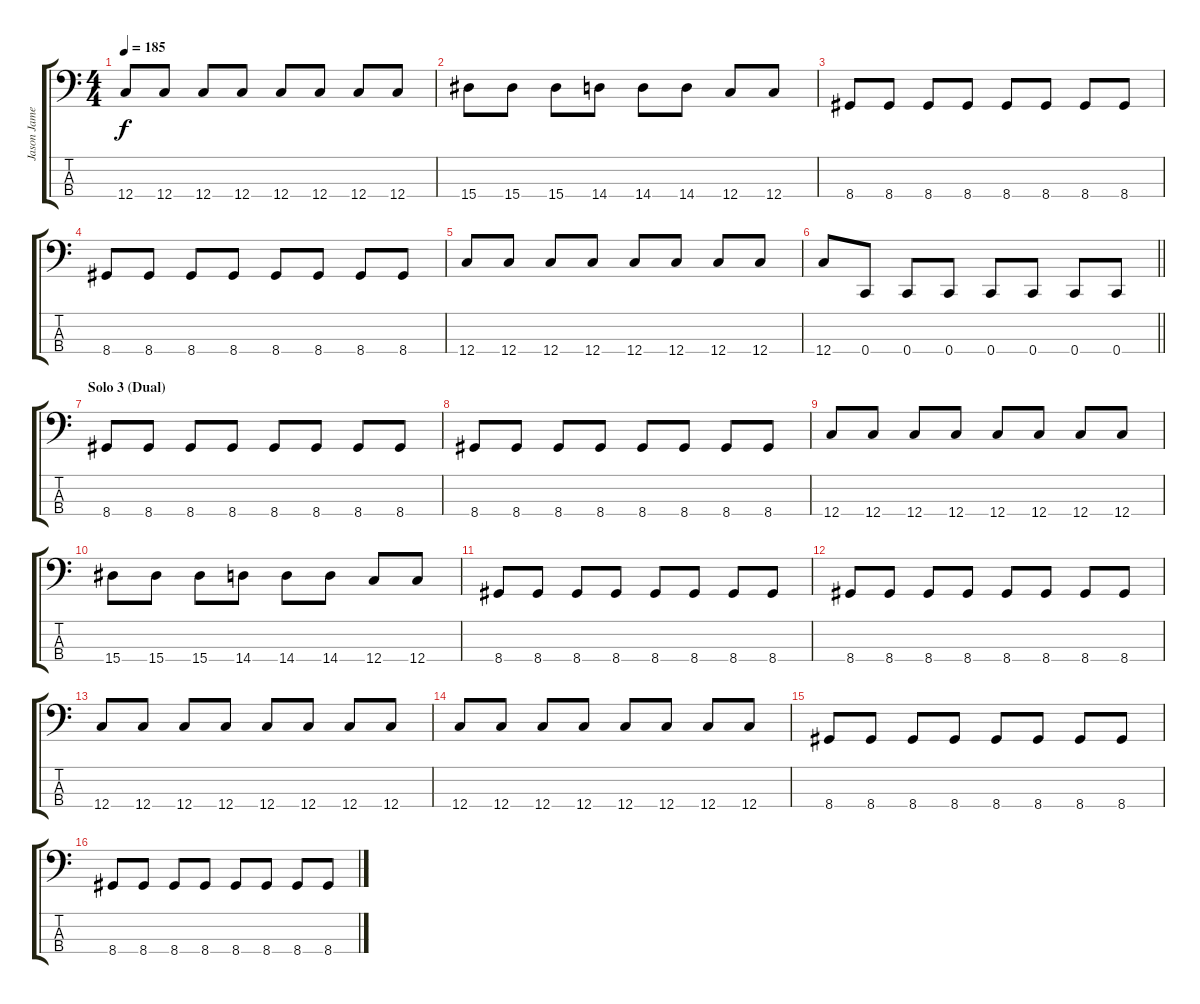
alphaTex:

\track ("Jason James (Jay)" "Jason Jame") {instrument electricbassfinger}
\staff {score tabs}
\tuning (F2 C2 G1 C1) {hide}
\ts (4 4)
\tempo 185
\clef f4
\ks c
12.4.8{dy f} 12.4.8 12.4.8 12.4.8 12.4.8 12.4.8 12.4.8 12.4.8 |
15.4.8 15.4.8 15.4.8 14.4.8 14.4.8 14.4.8 12.4.8 12.4.8 |
8.4.8 8.4.8 8.4.8 8.4.8 8.4.8 8.4.8 8.4.8 8.4.8 |
8.4.8 8.4.8 8.4.8 8.4.8 8.4.8 8.4.8 8.4.8 8.4.8 |
12.4.8 12.4.8 12.4.8 12.4.8 12.4.8 12.4.8 12.4.8 12.4.8 |
\barLineRight lightlight
12.4.8 0.4.8 0.4.8 0.4.8 0.4.8 0.4.8 0.4.8 0.4.8 |
\section ("" "Solo 3 (Dual)")
8.4.8 8.4.8 8.4.8 8.4.8 8.4.8 8.4.8 8.4.8 8.4.8 |
8.4.8 8.4.8 8.4.8 8.4.8 8.4.8 8.4.8 8.4.8 8.4.8 |
12.4.8 12.4.8 12.4.8 12.4.8 12.4.8 12.4.8 12.4.8 12.4.8 |
15.4.8 15.4.8 15.4.8 14.4.8 14.4.8 14.4.8 12.4.8 12.4.8 |
8.4.8 8.4.8 8.4.8 8.4.8 8.4.8 8.4.8 8.4.8 8.4.8 |
8.4.8 8.4.8 8.4.8 8.4.8 8.4.8 8.4.8 8.4.8 8.4.8 |
12.4.8 12.4.8 12.4.8 12.4.8 12.4.8 12.4.8 12.4.8 12.4.8 |
12.4.8 12.4.8 12.4.8 12.4.8 12.4.8 12.4.8 12.4.8 12.4.8 |
8.4.8 8.4.8 8.4.8 8.4.8 8.4.8 8.4.8 8.4.8 8.4.8 |
8.4.8 8.4.8 8.4.8 8.4.8 8.4.8 8.4.8 8.4.8 8.4.8
